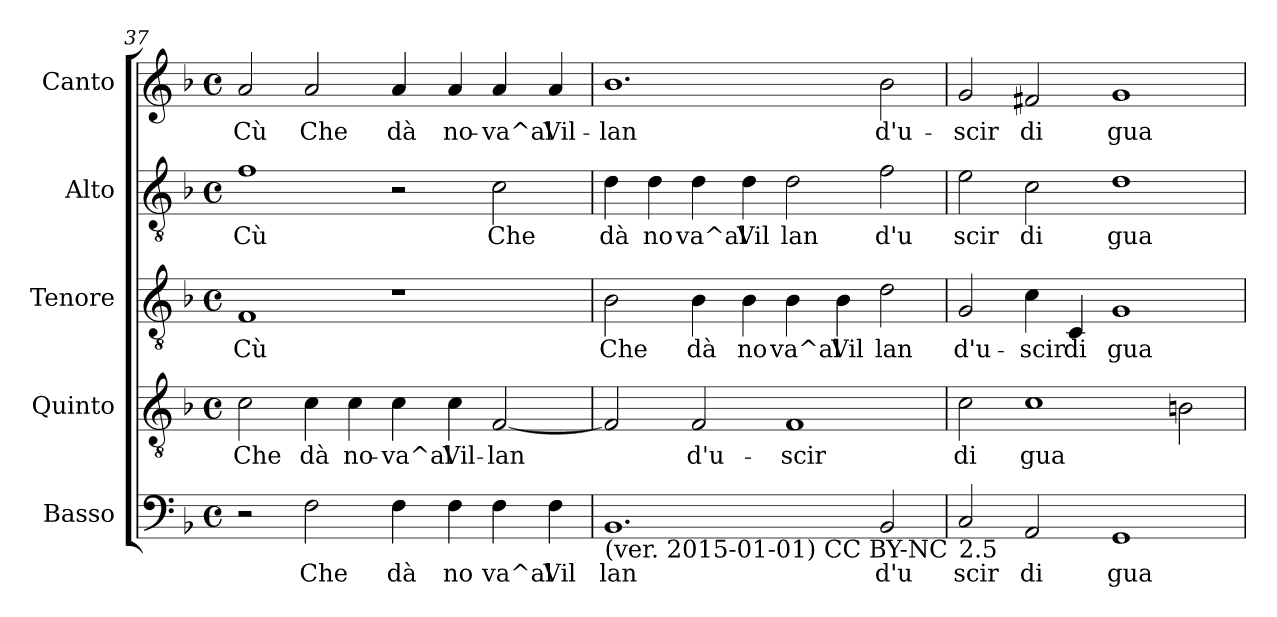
**kern	**text	**kern	**text	**kern	**text	**kern	**text	**kern	**text
*part5	*part5	*part4	*part4	*part3	*part3	*part2	*part2	*part1	*part1
*staff5	*staff5	*staff4	*staff4	*staff3	*staff3	*staff2	*staff2	*staff1	*staff1
*I"Basso	*	*I"Quinto	*	*I"Tenore	*	*I"Alto	*	*I"Canto	*
*clefF4	*	*clefGv2	*	*clefGv2	*	*clefGv2	*	*clefG2	*
*k[b-]	*	*k[b-]	*	*k[b-]	*	*k[b-]	*	*k[b-]	*
*F:	*	*F:	*	*F:	*	*F:	*	*F:	*
*M4/4	*	*M4/4	*	*M4/4	*	*M4/4	*	*M4/4	*
*met(c)	*	*met(c)	*	*met(c)	*	*met(c)	*	*met(c)	*
=37	=37	=37	=37	=37	=37	=37	=37	=37	=37
!	!	!	!LO:LY:b:cj	!	!LO:LY:b:cj	!	!LO:LY:b:cj	!	!LO:LY:b:cj
2r	.	2c\	Che	1F	Cù	1f	Cù	2a/	Cù
!	!LO:LY:b:cj	!	!LO:LY:b:cj	!	!	!	!	!	!LO:LY:b:cj
2F\	Che	4c\	dà	.	.	.	.	2a/	Che
!	!	!	!LO:LY:b:cj	!	!	!	!	!	!
.	.	4c\	no-	.	.	.	.	.	.
!	!LO:LY:b:cj	!	!LO:LY:b:cj	!	!	!	!	!	!LO:LY:b:cj
4F\	dà	4c\	-va^al	1r	.	2r	.	4a/	dà
!	!LO:LY:b:cj	!	!LO:LY:b:cj	!	!	!	!	!	!LO:LY:b:cj
4F\	no	4c\	Vil-	.	.	.	.	4a/	no-
!	!LO:LY:b:cj	!	!LO:LY:b:cj	!	!	!	!LO:LY:b:cj	!	!LO:LY:b:cj
4F\	va^al	[<2F/	-lan	.	.	2c\	Che	4a/	-va^al
!	!LO:LY:b:cj	!	!	!	!	!	!	!	!LO:LY:b:cj
4F\	Vil	.	.	.	.	.	.	4a/	Vil-
=38	=38	=38	=38	=38	=38	=38	=38	=38	=38
!LO:TX:b:t=(ver. 2015-01-01) CC BY-NC	!	!	!	!	!	!	!	!	!
!	!LO:LY:b:cj	!	!LO:LY:b:cj	!	!LO:LY:b:cj	!	!LO:LY:b:cj	!	!LO:LY:b:cj
1.BB-	lan	2F/]	.	2B-\	Che	4d\	dà	1.b-	-lan
!	!	!	!	!	!	!	!LO:LY:b:cj	!	!
.	.	.	.	.	.	4d\	no	.	.
!	!	!	!LO:LY:b:cj	!	!LO:LY:b:cj	!	!LO:LY:b:cj	!	!
.	.	2F/	d'u-	4B-\	dà	4d\	va^al	.	.
!	!	!	!	!	!LO:LY:b:cj	!	!LO:LY:b:cj	!	!
.	.	.	.	4B-\	no	4d\	Vil	.	.
!	!	!	!LO:LY:b:cj	!	!LO:LY:b:cj	!	!LO:LY:b:cj	!	!
.	.	1F	-scir	4B-\	va^al	2d\	lan	.	.
!	!	!	!	!	!LO:LY:b:cj	!	!	!	!
.	.	.	.	4B-\	Vil	.	.	.	.
!	!LO:LY:b:cj	!	!	!	!LO:LY:b:cj	!	!LO:LY:b:cj	!	!LO:LY:b:cj
2BB-/	d'u	.	.	2d\	lan	2f\	d'u	2b-\	d'u-
!!LO:PB:g=z
=39	=39	=39	=39	=39	=39	=39	=39	=39	=39
!LO:TX:b:t=2.5	!	!	!	!	!	!	!	!	!
!	!LO:LY:b:cj	!	!LO:LY:b:cj	!	!LO:LY:b:cj	!	!LO:LY:b:cj	!	!LO:LY:b:cj
2C/	scir	2c\	di	2G/	d'u-	2e\	scir	2g/	-scir
!	!LO:LY:b:cj	!	!LO:LY:b:cj	!	!LO:LY:b:cj	!	!LO:LY:b:cj	!	!LO:LY:b:cj
2AA/	di	1c	gua	4c\	-scir	2c\	di	2f#X/	di
!	!	!	!	!	!LO:LY:b:cj	!	!	!	!
.	.	.	.	4C/	di	.	.	.	.
!	!LO:LY:b:cj	!	!	!	!LO:LY:b:cj	!	!LO:LY:b:cj	!	!LO:LY:b:cj
1GG	gua-	.	.	1G	gua-	1d	gua-	1g	gua-
!	!	!	!LO:LY:b:cj	!	!	!	!	!	!
.	.	2Bn\	.	.	.	.	.	.	.
=	=	=	=	=	=	=	=	=	=
*-	*-	*-	*-	*-	*-	*-	*-	*-	*-
